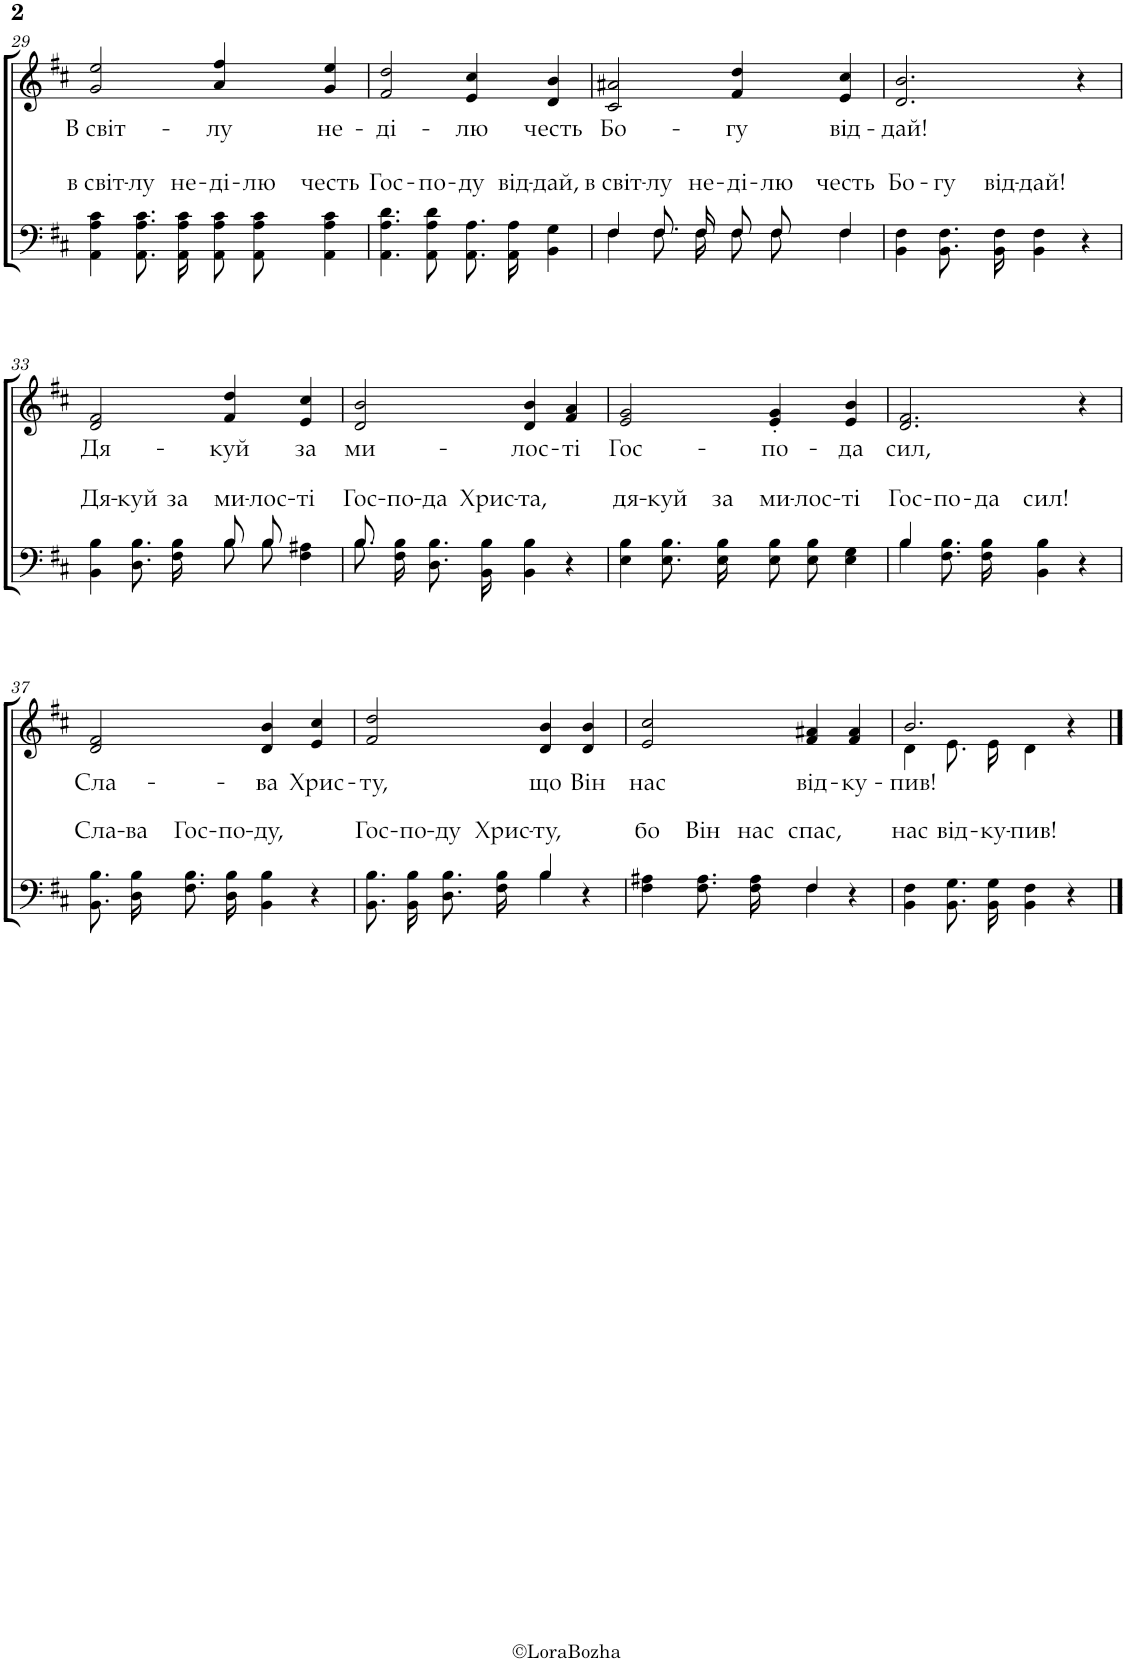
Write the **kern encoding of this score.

**kern	**text	**kern	**text
*part2	*part2	*part1	*part1
*staff2	*staff2	*staff1	*staff1
*I"Voice	*	*I"Voice	*
*I'V	*	*I'V	*
!!LO:PB:g=z
*clefF4	*	*clefG2	*
*k[f#c#]	*	*k[f#c#]	*
*M4/4	*	*M4/4	*
*met(c)	*	*met(c)	*
=29	=29	=29	=29
!	!LO:LY:a	!	!LO:LY:b
4AA\ 4A\ 4c#\	в світ-	2g/ 2ee/	В світ-
!	!LO:LY:a	!	!
8.AA\ 8.A\ 8.c#\L	-лу	.	.
!	!LO:LY:a	!	!
16AA\ 16A\ 16c#\Jk	не-	.	.
!	!LO:LY:a	!	!LO:LY:b
8AA\ 8A\ 8c#\L	-ді-	4a/ 4ff#/	-лу
!	!LO:LY:a	!	!
8AA\ 8A\ 8c#\J	-лю	.	.
!	!LO:LY:a	!	!LO:LY:b
4AA\ 4A\ 4c#\	честь	4g/ 4ee/	не-
=30	=30	=30	=30
!	!LO:LY:a	!	!LO:LY:b
4.AA\ 4.A\ 4.d\	Гос-	2f#/ 2dd/	-ді-
!	!LO:LY:a	!	!
8AA\ 8A\ 8d\	-по-	.	.
!	!LO:LY:a	!	!LO:LY:b
8.AA\ 8.A\L	-ду	4e/ 4cc#/	-лю
!	!LO:LY:a	!	!
16AA\ 16A\Jk	від-	.	.
!	!LO:LY:a	!	!LO:LY:b
4BB\ 4G\	-дай,	4d/ 4b/	честь
=31	=31	=31	=31
!	!LO:LY:a	!	!LO:LY:b
*^	*	*	*
4F#/	4F#\	в світ-	2c#/ 2a#X/	Бо-
!	!	!LO:LY:a	!	!
8.F#/L	8.F#\L	-лу	.	.
!	!	!LO:LY:a	!	!
16F#/Jk	16F#\Jk	не-	.	.
!	!	!LO:LY:a	!	!LO:LY:b
8F#/L	8F#\L	-ді-	4f#/ 4dd/	-гу
!	!	!LO:LY:a	!	!
8F#/J	8F#\J	-лю	.	.
!	!	!LO:LY:a	!	!LO:LY:b
4F#/	4F#\	честь	4e/ 4cc#/	від-
=32	=32	=32	=32	=32
!	!	!LO:LY:a	!	!LO:LY:b
*v	*v	*	*	*
4BB\ 4F#\	Бо-	2.d/ 2.b/	-дай!
!	!LO:LY:a	!	!
8.BB\ 8.F#\L	-гу	.	.
!	!LO:LY:a	!	!
16BB\ 16F#\Jk	від-	.	.
!	!LO:LY:a	!	!
4BB\ 4F#\	-дай!	.	.
4r	.	4r	.
!!LO:LB:g=z
=33	=33	=33	=33
!	!LO:LY:a	!	!LO:LY:b
*^	*	*	*
4BB\ 4B\	2ryy	Дя-	2d/ 2f#/	Дя-
!	!	!LO:LY:a	!	!
8.D\ 8.B\L	.	-куй	.	.
!	!	!LO:LY:a	!	!
16F#\ 16B\Jk	.	за	.	.
!	!	!LO:LY:a	!	!LO:LY:b
8B\L	8B/L	ми-	4f#/ 4dd/	-куй
!	!	!LO:LY:a	!	!
8B\J	8B/J	-лос-	.	.
!	!	!LO:LY:a	!	!LO:LY:b
4F#\ 4A#X\	4ryy	-ті	4e/ 4cc#/	за
=34	=34	=34	=34	=34
!	!	!LO:LY:a	!	!LO:LY:b
8.B\L	8.B\	Гос-	2d/ 2b/	ми-
!	!	!LO:LY:a	!	!
16F#\ 16B\Jk	2ryy	-по-	.	.
!	!	!LO:LY:a	!	!
8.D\ 8.B\L	.	-да	.	.
!	!	!LO:LY:a	!	!
16BB\ 16B\Jk	.	Хрис-	.	.
!	!	!LO:LY:a	!	!LO:LY:b
4BB\ 4B\	.	-та,	4d/ 4b/	-лос-
.	4ryy	.	.	.
!	!	!	!	!LO:LY:b
4r	.	.	4f#/ 4a/	-ті
.	16ryy	.	.	.
=35	=35	=35	=35	=35
!	!	!LO:LY:a	!	!LO:LY:b
*v	*v	*	*	*
4E\ 4B\	дя-	2e/ 2g/	Гос-
!	!LO:LY:a	!	!
8.E\ 8.B\L	-куй	.	.
!	!LO:LY:a	!	!
16E\ 16B\Jk	за	.	.
!	!LO:LY:a	!	!LO:LY:b
8E\ 8B\L	ми-	4e/' 4g/'	-по-
!	!LO:LY:a	!	!
8E\ 8B\J	-лос-	.	.
!	!LO:LY:a	!	!LO:LY:b
4E\ 4G\	-ті	4e/ 4b/	-да
=36	=36	=36	=36
!	!LO:LY:a	!	!LO:LY:b
*^	*	*	*
4B/	4B\	Гос-	2.d/ 2.f#/	сил,
!	!	!LO:LY:a	!	!
8.F#\ 8.B\L	2.ryy	-по-	.	.
!	!	!LO:LY:a	!	!
16F#\ 16B\Jk	.	-да	.	.
!	!	!LO:LY:a	!	!
4BB\ 4B\	.	сил!	.	.
4r	.	.	4r	.
*v	*v	*	*	*
!!LO:LB:g=z
=37	=37	=37	=37
!	!LO:LY:a	!	!LO:LY:b
8.BB\ 8.B\L	Сла-	2d/ 2f#/	Сла-
!	!LO:LY:a	!	!
16D\ 16B\Jk	-ва	.	.
!	!LO:LY:a	!	!
8.F#\ 8.B\L	Гос-	.	.
!	!LO:LY:a	!	!
16D\ 16B\Jk	-по-	.	.
!	!LO:LY:a	!	!LO:LY:b
4BB\ 4B\	-ду,	4d/ 4b/	-ва
!	!	!	!LO:LY:b
4r	.	4e/ 4cc#/	Хрис-
=38	=38	=38	=38
!	!LO:LY:a	!	!LO:LY:b
*^	*	*	*
8.BB\ 8.B\L	2ryy	Гос-	2f#/ 2dd/	-ту,
!	!	!LO:LY:a	!	!
16BB\ 16B\Jk	.	-по-	.	.
!	!	!LO:LY:a	!	!
8.D\ 8.B\L	.	-ду	.	.
!	!	!LO:LY:a	!	!
16F#\ 16B\Jk	.	Хрис-	.	.
!	!	!LO:LY:a	!	!LO:LY:b
4B\	4B/	-ту,	4d/ 4b/	що
!	!	!	!	!LO:LY:b
4r	4ryy	.	4d/ 4b/	Він
=39	=39	=39	=39	=39
!	!	!LO:LY:a	!	!LO:LY:b
4F#\ 4A#X\	2ryy	бо	2e/ 2cc#/	нас
!	!	!LO:LY:a	!	!
8.F#\ 8.A#\L	.	Він	.	.
!	!	!LO:LY:a	!	!
16F#\ 16A#\Jk	.	нас	.	.
!	!	!LO:LY:a	!	!LO:LY:b
4F#\	4F#/	спас,	4f#/ 4a#X/	від-
!	!	!	!	!LO:LY:b
4r	4ryy	.	4f#/ 4a#/	-ку-
=40	=40	=40	=40	=40
!	!	!LO:LY:a	!	!LO:LY:b
*v	*v	*	*^	*
4BB\ 4F#\	нас	2.b/	4d\	-пив!
!	!LO:LY:a	!	!	!
8.BB\ 8.G\L	від-	.	8.e\L	.
!	!LO:LY:a	!	!	!
16BB\ 16G\Jk	-ку-	.	16e\Jk	.
!	!LO:LY:a	!	!	!
4BB\ 4F#\	-пив!	.	4d\	.
4r	.	4r	4ryy	.
*	*	*v	*v	*
==	==	==	==
*-	*-	*-	*-
